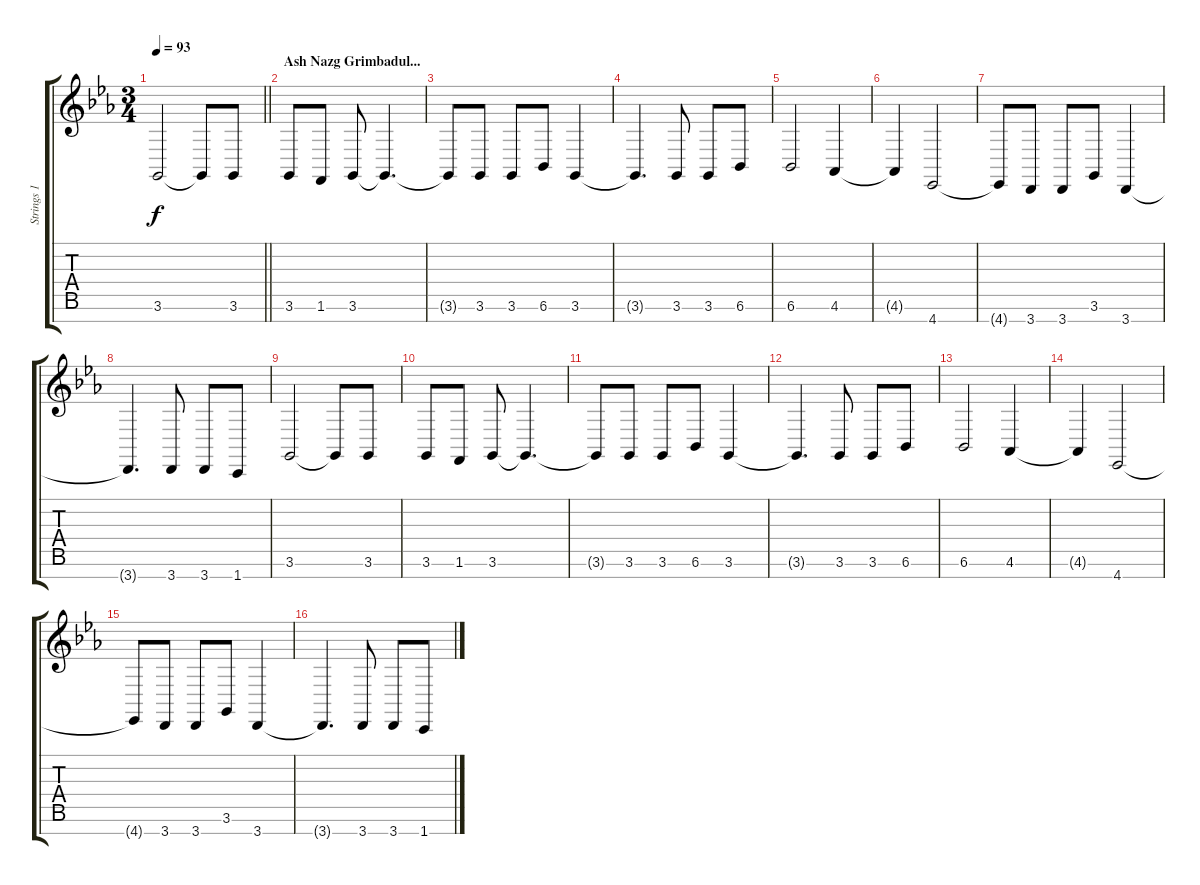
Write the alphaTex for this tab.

\track ("Strings 1" "Strings 1") {instrument synthstrings1}
\staff {score tabs}
\tuning (E4 B3 G3 D3 A2 E2 B1) {hide}
\ts (3 4)
\tempo 93
\clef g2
\barLineRight lightlight
\ks cminor
3.6.2{dy f} 3.6{t}.8 3.6.8 |
\section ("" "Ash Nazg Grimbadul...")
3.6.8 1.6.8 3.6.8 3.6{t}.4{d} |
3.6{t}.8 3.6.8 3.6.8 6.6.8 3.6.4 |
3.6{t}.4{d} 3.6.8 3.6.8 6.6.8 |
6.6.2 4.6.4 |
4.6{t}.4 4.7.2 |
4.7{t}.8 3.7.8 3.7.8 3.6.8 3.7.4 |
3.7{t}.4{d} 3.7.8 3.7.8 1.7.8 |
3.6.2 3.6{t}.8 3.6.8 |
3.6.8 1.6.8 3.6.8 3.6{t}.4{d} |
3.6{t}.8 3.6.8 3.6.8 6.6.8 3.6.4 |
3.6{t}.4{d} 3.6.8 3.6.8 6.6.8 |
6.6.2 4.6.4 |
4.6{t}.4 4.7.2 |
4.7{t}.8 3.7.8 3.7.8 3.6.8 3.7.4 |
3.7{t}.4{d} 3.7.8 3.7.8 1.7.8
